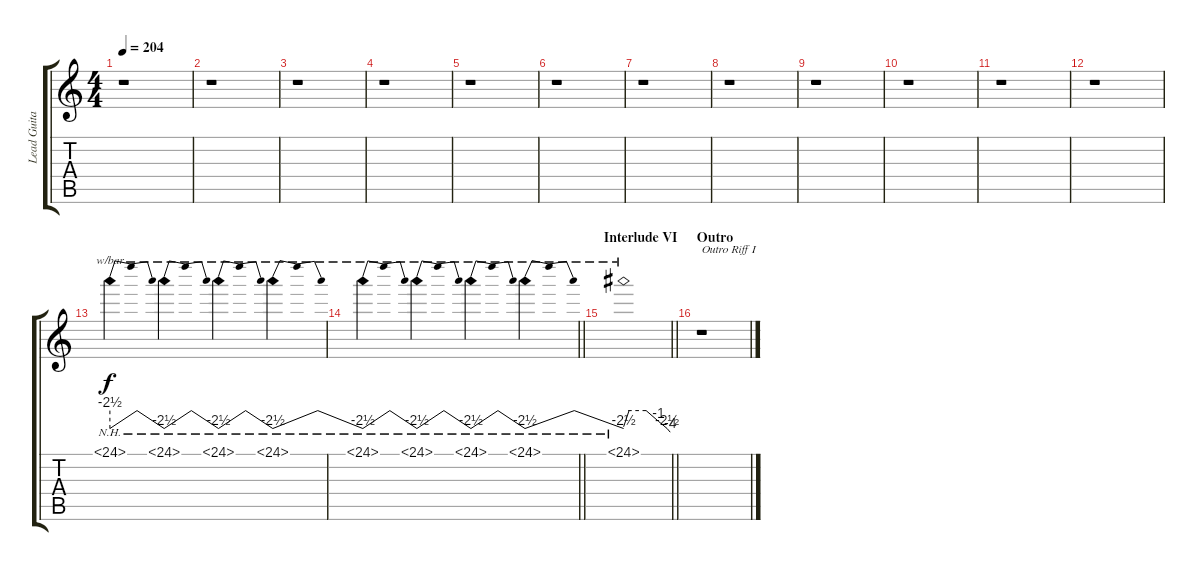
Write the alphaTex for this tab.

\track ("Lead Guitar III" "Lead Guita") {instrument distortionguitar}
\staff {score tabs}
\tuning (D4 A3 F3 C3 G2 D2) {hide}
\ts (4 4)
\tempo 204
\clef g2
\ks c
r.1{dy f} |
r.1 |
r.1 |
r.1 |
r.1 |
r.1 |
r.1 |
r.1 |
r.1 |
r.1 |
r.1 |
r.1{volume 0 balance 14} |
24.1{nh}.4{tbe (dip default 0 -10 6 0 53 0 60 -10) volume 13 balance 2} 24.1{nh}.4{tbe (dip default 0 -10 6 0 53 0 60 -10)} 24.1{nh}.4{tbe (dip default 0 -10 6 0 53 0 60 -10)} 24.1{nh}.4{tbe (dip default 0 -10 6 0 53 0 60 -10)} |
\barLineRight lightlight
24.1{nh}.4{tbe (dip default 0 -10 6 0 53 0 60 -10)} 24.1{nh}.4{tbe (dip default 0 -10 6 0 53 0 60 -10)} 24.1{nh}.4{tbe (dip default 0 -10 6 0 53 0 60 -10)} 24.1{nh}.4{tbe (dip default 0 -10 6 0 53 0 60 -10)} |
\section ("" "Interlude VI")
\barLineRight lightlight
24.1{nh}.1{tbe (custom default 0 -8 7 0 29 0 45 -4 56 -10 60 -16)} |
\section ("" "Outro")
r.1{txt "Outro Riff I"}
